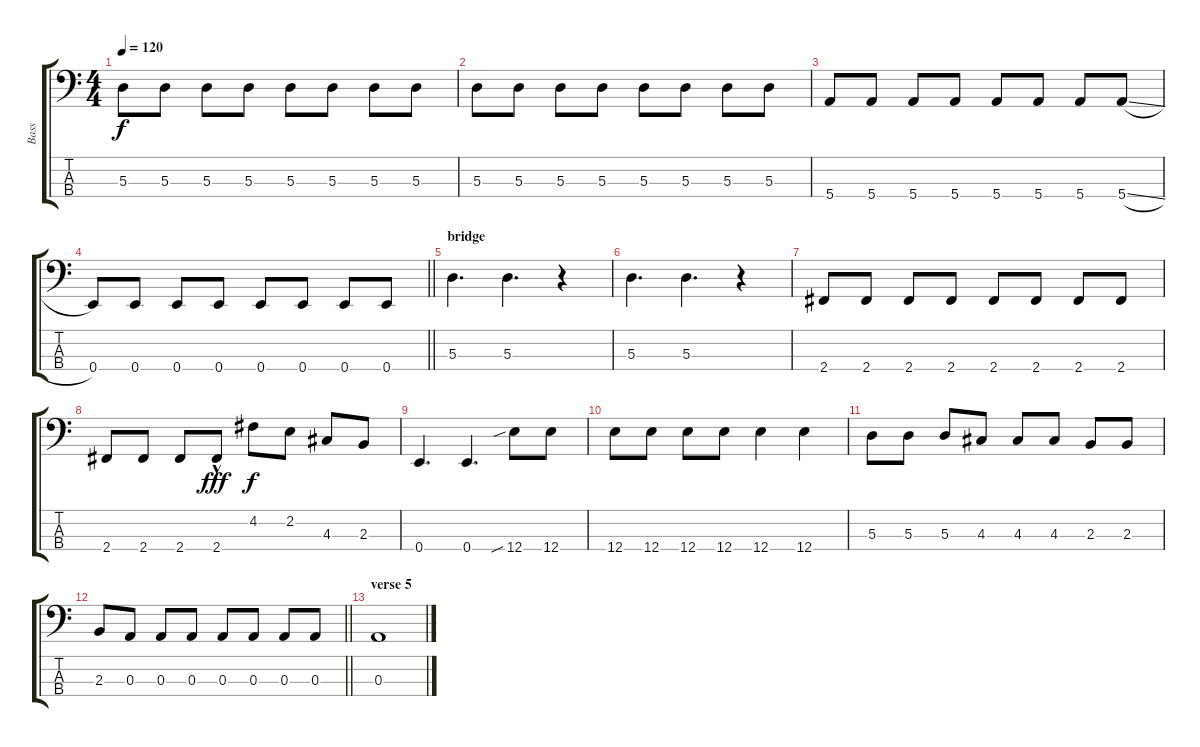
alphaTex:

\track ("Bass" "Bass") {instrument electricbassfinger}
\staff {score tabs}
\tuning (G2 D2 A1 E1) {hide}
\ts (4 4)
\tempo 120
\clef f4
\ks c
5.3.8{dy f} 5.3.8 5.3.8 5.3.8 5.3.8 5.3.8 5.3.8 5.3.8 |
5.3.8 5.3.8 5.3.8 5.3.8 5.3.8 5.3.8 5.3.8 5.3.8 |
5.4.8 5.4.8 5.4.8 5.4.8 5.4.8 5.4.8 5.4.8 5.4{sl}.8 |
\barLineRight lightlight
0.4.8 0.4.8 0.4.8 0.4.8 0.4.8 0.4.8 0.4.8 0.4.8 |
\section ("" "bridge")
5.3.4{d} 5.3.4{d} r.4 |
5.3.4{d} 5.3.4{d} r.4 |
2.4.8 2.4.8 2.4.8 2.4.8 2.4.8 2.4.8 2.4.8 2.4.8 |
2.4.8 2.4.8 2.4.8 2.4{hac}.8{dy fff} 4.2.8{dy f} 2.2.8 4.3.8 2.3.8 |
0.4.4{d} 0.4.4{d} 12.4{sib}.8 12.4.8 |
12.4.8 12.4.8 12.4.8 12.4.8 12.4.4 12.4.4 |
5.3.8 5.3.8 5.3.8 4.3.8 4.3.8 4.3.8 2.3.8 2.3.8 |
\barLineRight lightlight
2.3.8 0.3.8 0.3.8 0.3.8 0.3.8 0.3.8 0.3.8 0.3.8 |
\section ("" "verse 5")
0.3.1
